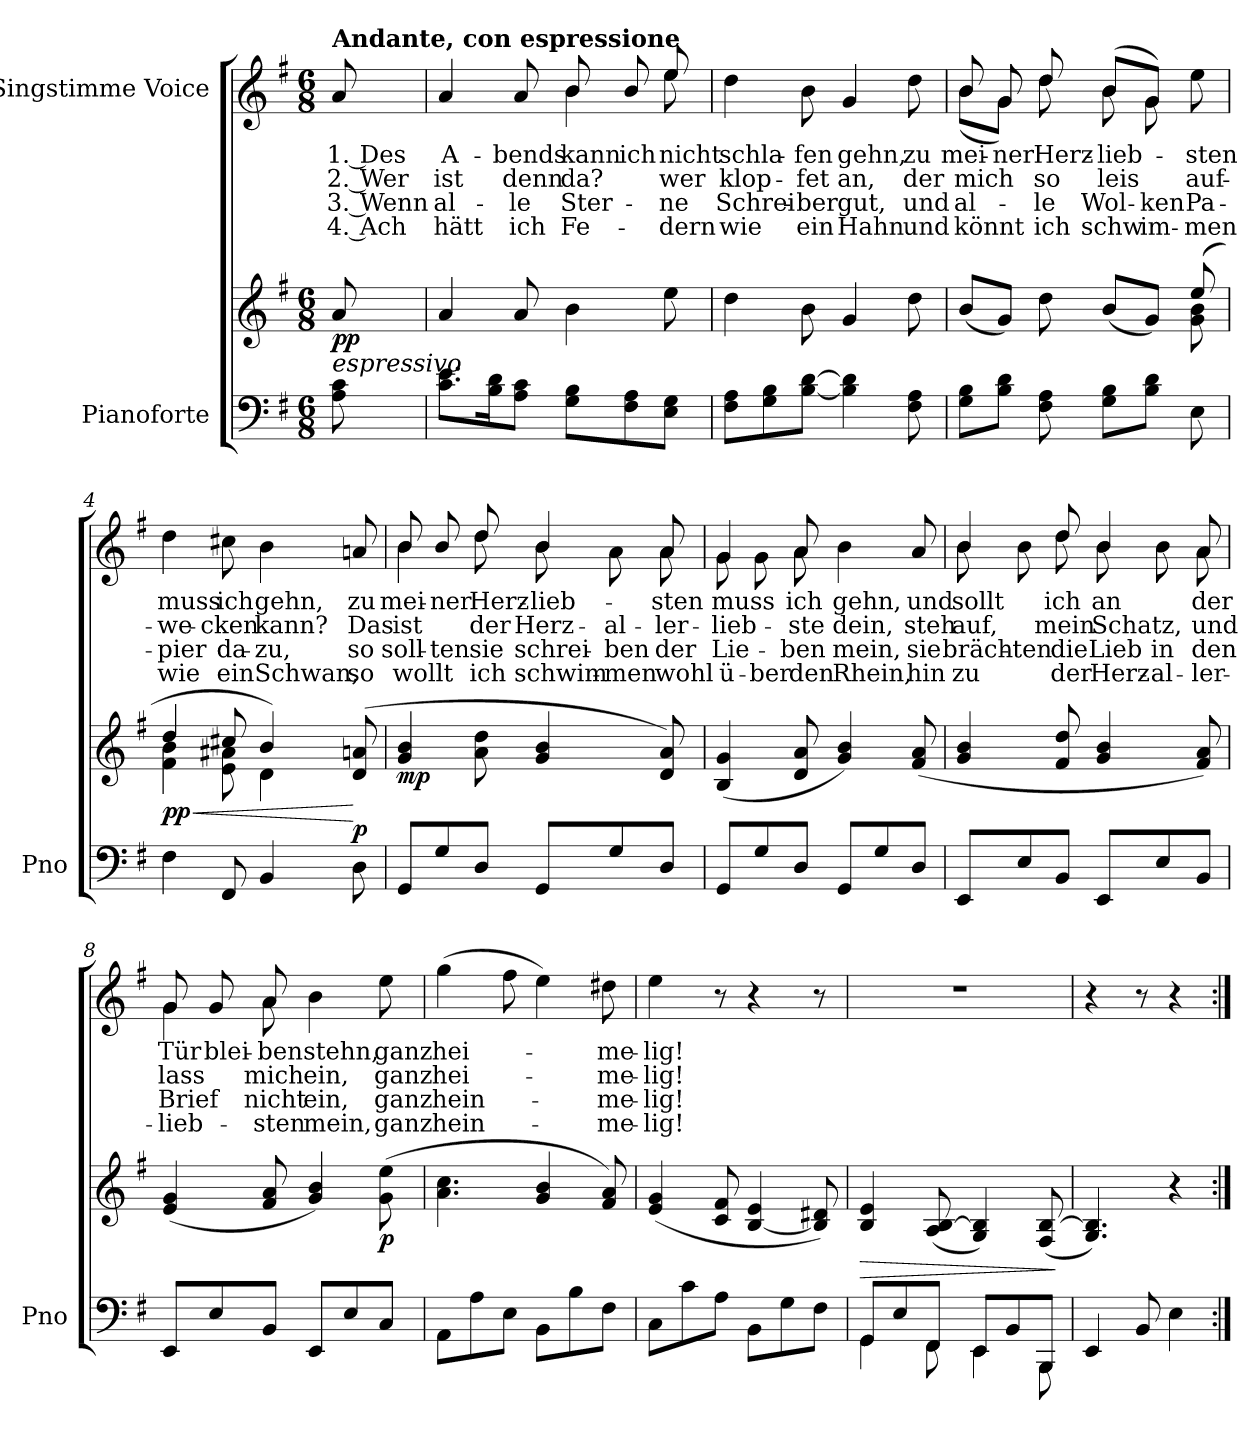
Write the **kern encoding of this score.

**kern	**kern	**dynam	**kern	**text	**text	**text	**text
*part2	*part2	*part2	*part1	*part1	*part1	*part1	*part1
*staff3	*staff2	*staff2/3	*staff1	*staff1	*staff1	*staff1	*staff1
*I"Pianoforte	*	*	*I"Singstimme Voice	*	*	*	*
*I'Pno	*	*	*	*	*	*	*
*clefF4	*clefG2	*	*clefG2	*	*	*	*
*k[f#]	*k[f#]	*	*k[f#]	*	*	*	*
*M6/8	*M6/8	*	*M6/8	*	*	*	*
=	=	=	=	=	=	=	=
!	!	!	!LO:TX:a:B:t=Andante, con espressione	!	!	!	!
!LO:TX:a:i:t=espressivo	!	!	!	!	!	!	!
!	!	!LO:DY:b	!	!LO:LY:b	!LO:LY:b	!LO:LY:b	!LO:LY:b
8A\ 8c\	8a/	pp	8a/	1. Des	2. Wer	3. Wenn	4. Ach
=1	=1	=1	=1	=1	=1	=1	=1
!	!	!	!	!LO:LY:b	!LO:LY:b	!LO:LY:b	!LO:LY:b
*	*	*	*^	*	*	*	*
8.c\ 8.e\L	4a/	.	4a/	4.ryy	A-	ist	al-	hätt
16B\ 16d\K	.	.	.	.	.	.	.	.
!	!	!	!	!	!LO:LY:b	!LO:LY:b	!LO:LY:b	!LO:LY:b
8A\ 8c\J	8a/	.	8a/	.	-bends	denn	-le	ich
!	!	!	!	!	!LO:LY:b	!LO:LY:b	!LO:LY:b	!LO:LY:b
8G\ 8B\L	4b\	.	8b/	4b\	kann	da?	Ster-	Fe-
!	!	!	!	!	!LO:LY:b	!	!	!
8F#\ 8A\	.	.	8b/	.	ich	.	.	.
!	!	!	!	!	!LO:LY:b	!LO:LY:b	!LO:LY:b	!LO:LY:b
8E\ 8G\J	8ee\	.	8ee/	8ee\	nicht	wer	-ne	-dern
=2	=2	=2	=2	=2	=2	=2	=2	=2
!	!	!	!	!	!LO:LY:b	!LO:LY:b	!LO:LY:b	!LO:LY:b
*	*	*	*v	*v	*	*	*	*
8F#\ 8A\L	4dd\	.	4dd\	schla-	klop-	Schrei-	wie
8G\ 8B\	.	.	.	.	.	.	.
!	!	!	!	!LO:LY:b	!LO:LY:b	!LO:LY:b	!LO:LY:b
[8B\ [8d\J	8b\	.	8b\	-fen	-fet	-ber	ein
!	!	!	!	!LO:LY:b	!LO:LY:b	!LO:LY:b	!LO:LY:b
4B\] 4d\]	4g/	.	4g/	gehn,	an,	gut,	Hahn
!	!	!	!	!LO:LY:b	!LO:LY:b	!LO:LY:b	!LO:LY:b
8F#\ 8A\	8dd\	.	8dd\	zu	der	und	und
=3	=3	=3	=3	=3	=3	=3	=3
*	*^	*	*	*	*	*	*
!	!	!	!	!	!LO:LY:b	!LO:LY:b	!LO:LY:b	!LO:LY:b
*	*	*	*	*^	*	*	*	*
8G\ 8B\L	(<8b/L	8ryy	.	8b/	(<8b\L	mei-	mich	al-	könnt
!	!	!	!	!	!	!LO:LY:b	!	!	!
*	*v	*v	*	*	*	*	*	*	*
8B\ 8d\J	8g/J)	.	8g/	8g\J)	-ner	.	.	.
!	!	!	!	!	!LO:LY:b	!LO:LY:b	!LO:LY:b	!LO:LY:b
8F#\ 8A\	8dd\	.	8dd/	8dd\	Herz-	so	-le	ich
!	!	!	!	!	!LO:LY:b	!LO:LY:b	!LO:LY:b	!LO:LY:b
8G\ 8B\L	(<8b/L	.	(>8b/L	8b\	-lieb-	leis	Wol-	schw
!	!	!	!	!	!	!	!LO:LY:b	!LO:LY:b
8B\ 8d\J	8g/J)	.	8g/J)	8g\	.	.	-ken	im-
*	*^	*	*	*	*	*	*	*
!	!	!	!	!	!	!LO:LY:b	!LO:LY:b	!LO:LY:b	!LO:LY:b
8E\	(>8ee/	8g\ 8b\	.	8ee\	8ryy	-sten	auf-	Pa-	-men
!!LO:LB:g=z
=4	=4	=4	=4	=4	=4	=4	=4	=4	=4
!	!	!	!LO:HP:b	!	!	!LO:LY:b	!LO:LY:b	!LO:LY:b	!LO:LY:b
!	!	!	!LO:DY:n=1:b	!	!	!	!	!	!
*	*	*	*	*v	*v	*	*	*	*
4F#\	4dd/	4f#\ 4b\	< pp	4dd\	muss	-we-	-pier	wie
!	!	!	!	!	!LO:LY:b	!LO:LY:b	!LO:LY:b	!LO:LY:b
8FF#/	8cc#X/	8e\ 8a#X\	.	8cc#X\	ich	-cken	da-	ein
!	!	!	!	!	!LO:LY:b	!LO:LY:b	!LO:LY:b	!LO:LY:b
4BB/	4b/)	4d\	.	4b\	gehn,	kann?	-zu,	Schwan,
!	!	!	!LO:DY:n=2:a=2	!	!LO:LY:b	!LO:LY:b	!LO:LY:b	!LO:LY:b
8D\	(<8d/ 8an/	8ryy	[ p	8an/	zu	Das	so	so
=5	=5	=5	=5	=5	=5	=5	=5	=5
!	!	!	!LO:DY:b	!	!LO:LY:b	!LO:LY:b	!LO:LY:b	!LO:LY:b
*	*v	*v	*	*^	*	*	*	*
8GG/L	4g/ 4b/	mp	8b/	4b\	mei-	ist	soll-	wollt
!	!	!	!	!	!LO:LY:b	!	!LO:LY:b	!
8G/	.	.	8b/	.	-ner	.	-ten	.
!	!	!	!	!	!LO:LY:b	!LO:LY:b	!LO:LY:b	!LO:LY:b
8D/J	8a\ 8dd\	.	8dd/	8dd\	Herz-	der	sie	ich
!	!	!	!	!	!LO:LY:b	!LO:LY:b	!LO:LY:b	!LO:LY:b
8GG/L	4g/ 4b/	.	8b\	4b/	-lieb-	Herz-	schrei-	schwim-
!	!	!	!	!	!	!LO:LY:b	!LO:LY:b	!LO:LY:b
8G/	.	.	8a\	.	.	-al-	-ben	-men
!	!	!	!	!	!LO:LY:b	!LO:LY:b	!LO:LY:b	!LO:LY:b
8D/J	8d/ 8a/)	.	8a/	8a\	-sten	-ler-	der	wohl
=6	=6	=6	=6	=6	=6	=6	=6	=6
!	!	!	!	!	!LO:LY:b	!LO:LY:b	!LO:LY:b	!LO:LY:b
8GG/L	(<4B/ 4g/	.	8g\	4g/	muss	-lieb-	Lie-	ü-
!	!	!	!	!	!	!	!	!LO:LY:b
8G/	.	.	8g\	.	.	.	.	-ber
!	!	!	!	!	!LO:LY:b	!LO:LY:b	!LO:LY:b	!LO:LY:b
8D/J	8d/ 8a/	.	8a/	8a\	ich	-ste	-ben	den
!	!	!	!	!	!LO:LY:b	!LO:LY:b	!LO:LY:b	!LO:LY:b
8GG/L	4g/ 4b/)	.	4b\	4.ryy	gehn,	dein,	mein,	Rhein,
8G/	.	.	.	.	.	.	.	.
!	!	!	!	!	!LO:LY:b	!LO:LY:b	!LO:LY:b	!LO:LY:b
8D/J	(<8f#/ 8a/	.	8a/	.	und	steh	sie	hin
=7	=7	=7	=7	=7	=7	=7	=7	=7
!	!	!	!	!	!LO:LY:b	!LO:LY:b	!LO:LY:b	!LO:LY:b
8EE/L	4g/ 4b/	.	8b\	4b/	sollt	auf,	bräch-	zu
!	!	!	!	!	!	!	!LO:LY:b	!
8E/	.	.	8b\	.	.	.	-ten	.
!	!	!	!	!	!LO:LY:b	!LO:LY:b	!LO:LY:b	!LO:LY:b
8BB/J	8f#/ 8dd/	.	8dd/	8dd\	ich	mein	die	der
!	!	!	!	!	!LO:LY:b	!LO:LY:b	!LO:LY:b	!LO:LY:b
8EE/L	4g/ 4b/	.	8b\	4b/	an	Schatz,	Lieb	Herz-
!	!	!	!	!	!	!	!LO:LY:b	!LO:LY:b
8E/	.	.	8b\	.	.	.	in	-al-
!	!	!	!	!	!LO:LY:b	!LO:LY:b	!LO:LY:b	!LO:LY:b
8BB/J	8f#/ 8a/)	.	8a/	8a\	der	und	den	-ler-
!!LO:LB:g=z	!!
=8	=8	=8	=8	=8	=8	=8	=8	=8
!	!	!	!	!	!LO:LY:b	!LO:LY:b	!LO:LY:b	!LO:LY:b
8EE/L	(<4e/ 4g/	.	8g/	4g\	Tür	lass	Brief	-lieb-
!	!	!	!	!	!LO:LY:b	!	!	!
8E/	.	.	8g/	.	blei-	.	.	.
!	!	!	!	!	!LO:LY:b	!LO:LY:b	!LO:LY:b	!LO:LY:b
8BB/J	8f#/ 8a/	.	8a/	8a\	-ben	mich	nicht	-sten
!	!	!	!	!	!LO:LY:b	!LO:LY:b	!LO:LY:b	!LO:LY:b
8EE/L	4g/ 4b/)	.	4b\	4.ryy	stehn,	ein,	ein,	mein,
8E/	.	.	.	.	.	.	.	.
!	!	!LO:DY:b	!	!	!LO:LY:b	!LO:LY:b	!LO:LY:b	!LO:LY:b
8C/J	(>8g\ 8ee\	p	8ee\	.	ganz	ganz	ganz	ganz
*	*	*	*v	*v	*	*	*	*
=9	=9	=9	=9	=9	=9	=9	=9
!	!	!	!	!LO:LY:b	!LO:LY:b	!LO:LY:b	!LO:LY:b
8AA\L	4.a\ 4.cc\	.	(>4gg\	hei-	hei-	hein-	hein-
8A\	.	.	.	.	.	.	.
8E\J	.	.	8ff#\	.	.	.	.
8BB\L	4g/ 4b/	.	4ee\)	.	.	.	.
8B\	.	.	.	.	.	.	.
!	!	!	!	!LO:LY:b	!LO:LY:b	!LO:LY:b	!LO:LY:b
8F#\J	8f#/ 8a/)	.	8dd#X\	-me-	-me-	-me-	-me-
=10	=10	=10	=10	=10	=10	=10	=10
!	!	!	!	!LO:LY:b	!LO:LY:b	!LO:LY:b	!LO:LY:b
8C\L	(<4e/ 4g/	.	4ee\	-lig!	-lig!	-lig!	-lig!
8c\	.	.	.	.	.	.	.
8A\J	8c/ 8f#/	.	8r	.	.	.	.
8BB\L	[4B/ 4e/	.	4r	.	.	.	.
8G\	.	.	.	.	.	.	.
8F#\J	8B/] 8d#X/)	.	8r	.	.	.	.
=11	=11	=11	=11	=11	=11	=11	=11
*^	*	*	*	*	*	*	*
!	!	!	!LO:HP:b	!	!	!	!	!
8GG/L	4GG\	4B/ 4e/	>	2.r	.	.	.	.
8E/	.	.	.	.	.	.	.	.
8FF#/J	8FF#\	(<8A/ [8B/	.	.	.	.	.	.
8EE/L	4EE\	4G/ 4B/])	.	.	.	.	.	.
8BB/	.	.	.	.	.	.	.	.
8BBB/J	8BBB\	(<8F#/ [8B/	.	.	.	.	.	.
*v	*v	*	*	*	*	*	*	*
.	.	]	.	.	.	.	.
=12	=12	=12	=12	=12	=12	=12	=12
4EE/	4.G/ 4.B/])	.	4r	.	.	.	.
8BB/	.	.	8r	.	.	.	.
4E\	4r	.	4r	.	.	.	.
=:|!	=:|!	=:|!	=:|!	=:|!	=:|!	=:|!	=:|!
*-	*-	*-	*-	*-	*-	*-	*-
